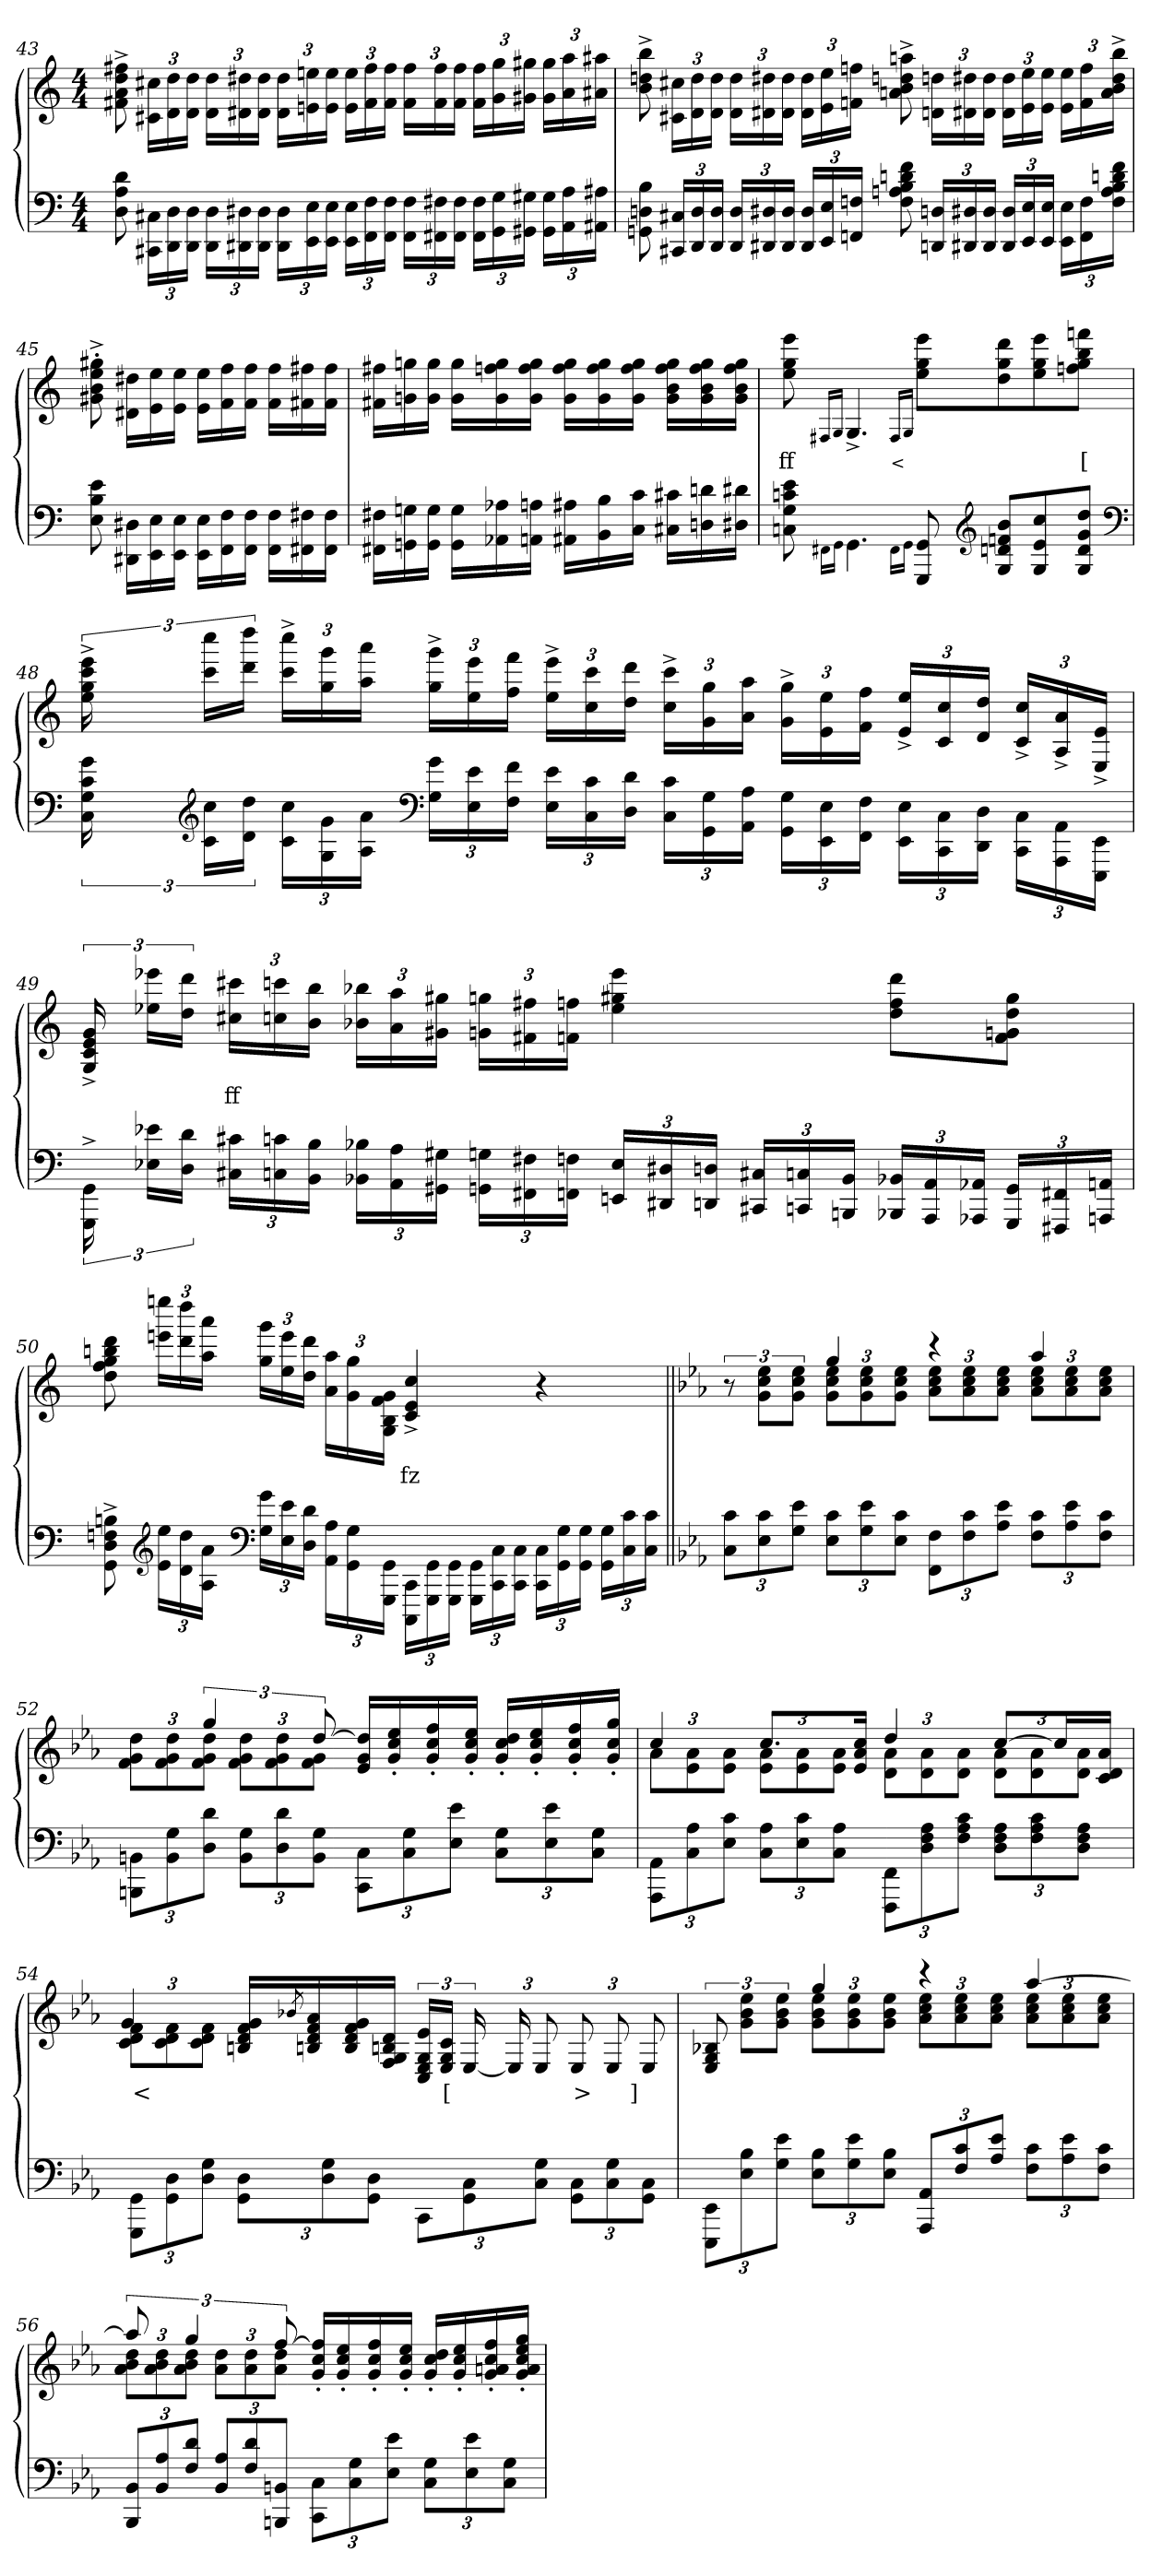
**kern	**kern	**text
*part2	*part1	*part1
*staff2	*staff1	*staff1
*clefF4	*clefG2	*
*k[]	*k[]	*
*M4/4	*M4/4	*
=43	=43	=43
8d 8A 8D	8ff#X^> 8dd^> 8a^> 8f#X^>	.
24C#X\ 24CC#X\LL	24cc#X 24c#X\LL	.
24D 24DD	24dd 24d	.
24D 24DDJJ	24dd 24dJJ	.
24D\ 24DD\LL	24dd\ 24d\LL	.
24D#X 24DD#X	24dd#X 24d#X	.
24D# 24DD#JJ	24dd# 24d#JJ	.
24D#\ 24DD#\LL	24dd#\ 24d#\LL	.
24E 24EE	24een 24en	.
24E 24EEJJ	24ee 24eJJ	.
24E\ 24EE\LL	24ee 24eLL	.
24F 24FF	24ff# 24f#	.
24F 24FFJJ	24ff# 24f#JJ	.
24F\ 24FF\LL	24ff# 24f#LL	.
24F#X 24FF#X	24ff# 24f#	.
24F# 24FF#JJ	24ff# 24f#JJ	.
24F#\ 24FF#\LL	24ff# 24f#LL	.
24G 24GG	24gg 24g	.
24G#X 24GG#XJJ	24gg#X 24g#XJJ	.
24G#\ 24GG#\LL	24gg# 24g#LL	.
24A 24AA	24aa 24a	.
24A#X 24AA#XJJ	24aa#X 24a#XJJ	.
=44	=44	=44
8B 8Dn 8GGn	8bb^> 8ddn^> 8b^>	.
24C#X 24CC#XLL	24cc#X\ 24c#X\LL	.
24D 24DD	24dd 24d	.
24D 24DDJJ	24dd 24dJJ	.
24D 24DDLL	24dd\ 24d\LL	.
24D#X 24DD#X	24dd#X 24d#X	.
24D# 24DD#JJ	24dd# 24d#JJ	.
24D# 24DD#LL	24dd#\ 24d#\LL	.
24E 24EE	24ee 24e	.
24Fn 24FFnJJ	24ffn 24fnJJ	.
8f 8dn 8B 8An 8F	8aan^> 8ddn^> 8b^> 8an^>	.
24Dn 24DDnLL	24ddn\ 24dn\LL	.
24D#X 24DD#X	24dd#X 24d#X	.
24D# 24DD#JJ	24dd# 24d#JJ	.
24D# 24DD#LL	24dd#\ 24d#\LL	.
24E 24EE	24ee 24e	.
24E 24EEJJ	24ee 24eJJ	.
24E 24EELL	24ee 24eLL	.
24F 24FF	24ff 24f	.
24f 24dn 24B 24A 24FJJ	24bb^> 24dd#^> 24b^> 24a^>JJ	.
=45	=45	=45
8e 8B 8E	8gg#X'>^> 8ee'>^> 8b'>^> 8g#X'>^>	.
16D#X\ 16DD#X\LL	16dd#X\ 16d#X\LL	.
16E 16EE	16ee 16e	.
16E 16EEJJ	16ee 16eJJ	.
16E\ 16EE\LL	16ee 16eLL	.
16F 16FF	16ff 16f	.
16F 16FFJJ	16ff 16fJJ	.
16F\ 16FF\LL	16ff 16fLL	.
16F#X 16FF#X	16ff#X 16f#X	.
16F# 16FF#JJ	16ff# 16f#JJ	.
=46	=46	=46
16F#X\ 16FF#X\LL	16ff#X 16f#XLL	.
16Gn 16GGn	16ggn 16gn	.
16G 16GGJJ	16gg 16gJJ	.
16G 16GGLL	16gg 16gLL	.
16A-X 16AA-X	16gg 16ffn 16g	.
16An 16AAnJJ	16gg 16ff 16gJJ	.
16A#X 16AA#XLL	16gg 16ff 16gLL	.
16B 16BB	16gg 16ff 16g	.
16c 16CJJ	16gg 16ff 16gJJ	.
16c#X 16C#XLL	16gg 16ff 16b 16gLL	.
16dn 16Dn	16gg 16ff 16b 16g	.
16d#X 16D#XJJ	16gg 16ff 16b 16gJJ	.
=47	=47	=47
8e 8cn 8G 8Cn	8eee 8gg 8ee	ff
16qFF#X\LL	16qF#X/LL	.
16qGG\JJ	16qG/JJ	.
4.GG\	4.G^>/	.
16qFF#\LL	16qF#/LL	<
16qGG\JJ	16qG/JJ	.
8GG 8GGG	8eee 8gg 8eeL	.
*clefG2	*	*
8b 8fn 8dn 8GL	8ddd 8gg 8dd	.
8cc 8e 8G	8eee 8gg 8ee	.
8dd 8g 8d 8GJ	8fffn 8bb 8gg 8ffnJ	[
*clefF4	*	*
=48	=48	=48
24g 24c 24G 24C	24eee^> 24ccc^> 24gg^> 24ee^>	.
*clefG2	*	*
24cc\ 24c\LL	24cccc 24cccLL	.
24dd 24dJJ	24dddd 24dddJJ	.
24cc\ 24c\LL	24cccc^> 24ccc^>LL	.
24g 24G	24ggg 24gg	.
24a 24AJJ	24aaa 24aaJJ	.
*clefF4	*	*
24g 24GLL	24ggg^> 24gg^>LL	.
24e 24E	24ee 24eee	.
24f 24FJJ	24fff 24ffJJ	.
24e 24ELL	24eee^> 24ee^>LL	.
24c 24C	24ccc 24cc	.
24d 24DJJ	24ddd 24ddJJ	.
24c 24CLL	24ccc^> 24cc^>LL	.
24G 24GG	24gg 24g	.
24A 24AAJJ	24aa 24aJJ	.
24G\ 24GG\LL	24gg^> 24g^>LL	.
24E 24EE	24ee 24e	.
24F 24FFJJ	24ff 24fJJ	.
24E\ 24EE\LL	24ee^> 24e^>LL	.
24C 24CC	24cc 24c	.
24D 24DDJJ	24dd 24dJJ	.
24C\ 24CC\LL	24cc^> 24c^>LL	.
24AA 24AAA	24a^> 24A^>	.
24EE 24EEEJJ	24e^> 24E^>JJ	.
=49	=49	=49
24GG\^> 24GGG\^>	24g^> 24e^> 24c^> 24G^>	.
24e-X 24E-XLL	24eee-X 24ee-XLL	.
24d 24DJJ	24ddd 24ddJJ	.
24c#X 24C#XLL	24ccc#X 24cc#XLL	ff
24cn 24Cn	24cccn 24ccn	.
24B 24BBJJ	24bb 24bJJ	.
24B-X 24BB-XLL	24bb-X 24b-XLL	.
24A 24AA	24aa 24a	.
24G#X 24GG#XJJ	24gg#X 24g#XJJ	.
24Gn\ 24GGn\LL	24ggn 24gnLL	.
24F#X 24FF#X	24ff#X 24f#X	.
24Fn 24FFnJJ	24ffn 24fnJJ	.
24E- 24EEnLL	4eee- 4gg#X 4ee-	.
24D#X 24DD#X	.	.
24Dn 24DDnJJ	.	.
24C#X 24CC#XLL	.	.
24Cn 24CCn	.	.
24BB- 24BBBnJJ	.	.
24BB-X 24BBB-XLL	8ddd 8ff 8ddL	.
24AA 24AAA	.	.
24AA-X 24AAA-XJJ	.	.
24GG 24GGGLL	8gg# 8dd 8gn 8fJ	.
24FF#X 24FFF#X	.	.
24AAn 24AAAnJJ	.	.
=50	=50	=50
8Bn^> 8Fn^> 8D^> 8GG^>	8ddd 8bbn 8gg 8ff 8dd	.
*clefG2	*	*
24ee\ 24e\LL	24eeeen 24eeenLL	.
24dd 24d	24dddd 24ddd	.
24a 24AJJ	24aaa\ 24aa\JJ	.
*clefF4	*	*
24g\ 24G\LL	24ggg\ 24gg\LL	.
24e 24E	24eee 24ee	.
24d 24DJJ	24ddd 24ddJJ	.
24A\ 24AA\LL	24aa\ 24a\LL	.
24G 24GG	24gg 24g	.
24GG 24GGGJJ	24g 24f 24B 24GJJ	.
24CC\ 24CCC\LL	4cc^> 4e^> 4c^>	fz
24GG 24GGG	.	.
24GG 24GGGJJ	.	.
24GG\ 24GGG\LL	.	.
24C 24CC	.	.
24C 24CCJJ	.	.
24C\ 24CC\LL	4r	[
24G 24GG	.	.
24G 24GGJJ	.	.
24G\ 24GG\LL	.	.
24c 24C	.	.
24c 24CJJ	.	.
=51||	=51||	=51||
*k[b-e-a-]	*k[b-e-a-]	*
*	*^	*
12c 12CL	4ryy	12r	.
12c 12E-	.	12ee- 12cc 12gL	.
12e- 12GJ	.	12ee- 12cc 12gJ	.
12c 12E-L	4gg	12ee- 12cc 12gL	.
12e- 12G	.	12ee- 12cc 12g	.
12c 12E-J	.	12ee- 12cc 12gJ	.
12F 12FFL	4r	12ee- 12cc 12a-L	.
12c 12F	.	12ee- 12cc 12a-	.
12e- 12A-J	.	12ee- 12cc 12a-J	.
12c 12FL	4aa-	12ee- 12cc 12a-L	.
12e- 12A-	.	12ee- 12cc 12a-	.
12c 12FJ	.	12ee- 12cc 12a-J	.
=52	=52	=52	=52
12BBn\ 12BBBn\L	6ryy	12dd 12g 12fL	.
12G 12BB	.	12dd 12g 12f	.
12d 12DJ	6gg	12dd 12g 12fJ	.
12G 12BBL	.	12dd 12g 12fL	.
12d 12D	12ryy	12dd 12g 12f	.
12G 12BBJ	[12dd	12g 12fJ	.
12C 12CCL	16dd/] 16g/ 16e-/LL	2ryy	.
.	16ee-'> 16cc'> 16g'>	.	.
12G 12C	.	.	.
.	16ff'> 16cc'> 16g'>	.	.
12e- 12E-J	.	.	.
.	16ee-'> 16cc'> 16g'>JJ	.	.
12G 12CL	16dd/'> 16cc/'> 16g/'>LL	.	.
.	16ee-'> 16cc'> 16g'>	.	.
12e- 12E-	.	.	.
.	16ff'> 16cc'> 16g'>	.	.
12G 12CJ	.	.	.
.	16gg'> 16cc'> 16g'>JJ	.	.
=53	=53	=53	=53
12AA-\ 12AAA-\L	4cc	12a-L	.
12A- 12C	.	12a- 12e-	.
12c 12E-J	.	12a- 12e-J	.
12A- 12CL	8.ccL	12a- 12e-L	.
12c 12E-	.	12a- 12e-	.
12A- 12CJ	.	12a- 12e-J	.
.	16cc 16a- 16e-Jk	.	.
12FF\ 12FFF\L	4dd	12a- 12dL	.
12A- 12F 12D	.	12a- 12d	.
12c 12A- 12FJ	.	12a- 12dJ	.
12A- 12F 12DL	[8ccL	12a- 12dL	.
12c 12A- 12F	.	12a- 12d	.
.	16cc/]	.	.
12A- 12F 12DJ	.	12a- 12dJ	.
.	16a- 16d 16cJk	.	.
=54	=54	=54	=54
12GG\ 12GGG\L	12f\ 12d\ 12c\L	4g/	<
12D 12GG	12f 12d 12c	.	.
12G 12DJ	12f 12d 12cJ	.	.
12D\ 12GG\L	2.ryy	16g 16f 16d 16BnLL	.
.	.	8qb-X/	.
.	.	16a- 16f 16d 16Bn	.
12G 12D	.	.	.
.	.	16g 16f 16d 16B	.
12D 12GGJ	.	.	.
.	.	16d 16Bn 16G 16FJJ	.
12CC\L	.	24e- 24G 24E- 24CLL	.
.	.	24c 24G 24E-JJ	[
12C 12GG	.	[24E-L	.
.	.	24E-L]	.
12G 12CJ	.	12E-J	.
12C\ 12GG\L	.	12E-L	>
12G 12C	.	12E-	.
12C 12GGJ	.	12E-J	]
=55	=55	=55	=55
12EE-\ 12EEE-\L	4ryy	12B-X 12G 12E-/	.
12B- 12E-	.	12ee- 12b- 12gL	.
12e- 12GJ	.	12ee- 12b- 12gJ	.
12B- 12E-L	4gg	12ee- 12b- 12gL	.
12e- 12G	.	12ee- 12b- 12g	.
12B- 12E-J	.	12ee- 12b- 12gJ	.
12AA- 12AAA-L	4r	12ee- 12cc 12a-L	.
12c 12F	.	12ee- 12cc 12a-	.
12e- 12A-J	.	12ee- 12cc 12a-J	.
12c 12FL	[4aa-	12ee- 12cc 12a-L	.
12e- 12A-	.	12ee- 12cc 12a-	.
12c 12FJ	.	12ee- 12cc 12a-J	.
=56	=56	=56	=56
12BB- 12BBB-L	12aa-]	12dd 12b- 12a-L	.
12A- 12BB-	12ryy	12dd 12b- 12a-	.
12d 12FJ	6gg	12dd 12b- 12a-J	.
12A- 12BB-L	.	12dd 12a-L	.
12d 12F	12ryy	12dd 12a-	.
12BBn 12BBBnJ	[12ff	12dd 12a-J	.
12C 12CCL	2ryy	16ff/]'> 16cc/'> 16g/'>LL	.
.	.	16ee-'> 16cc'> 16g'>	.
12G 12C	.	.	.
.	.	16ff'> 16cc'> 16g'>	.
12e- 12E-J	.	.	.
.	.	16ee-'> 16cc'> 16g'>JJ	.
12G 12CL	.	16dd/'> 16cc/'> 16g/'>LL	.
.	.	16ee-'> 16cc'> 16g'>	.
12e- 12E-	.	.	.
.	.	16ff'> 16cc'> 16an'> 16g'>	.
12G 12CJ	.	.	.
.	.	16gg'> 16ee-'> 16cc'> 16a'> 16g'>JJ	.
*	*v	*v	*
=	=	=
*-	*-	*-
